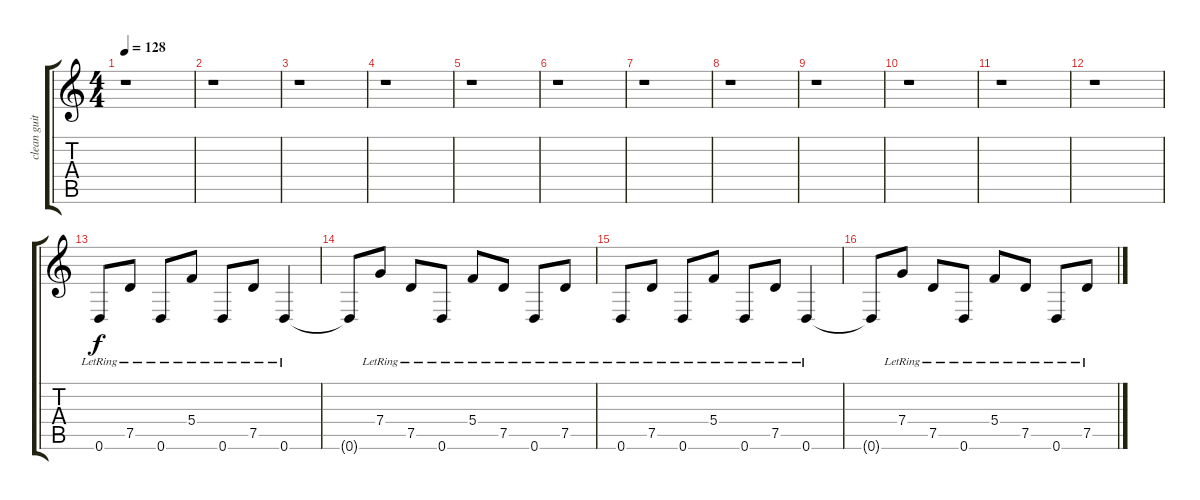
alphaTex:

\track ("clean guitar" "clean guit") {instrument electricguitarclean}
\staff {score tabs}
\tuning (D4 A3 F3 C3 G2 D2) {hide}
\ts (4 4)
\tempo 128
\clef g2
\ks c
r.1{dy f} |
r.1 |
r.1 |
r.1 |
r.1 |
r.1 |
r.1 |
r.1 |
r.1 |
r.1 |
r.1 |
r.1 |
0.6{lr}.8 7.5{lr}.8 0.6{lr}.8 5.4{lr}.8 0.6{lr}.8 7.5{lr}.8 0.6{lr}.4 |
0.6{t}.8 7.4{lr}.8 7.5{lr}.8 0.6{lr}.8 5.4{lr}.8 7.5{lr}.8 0.6{lr}.8 7.5{lr}.8 |
0.6{lr}.8 7.5{lr}.8 0.6{lr}.8 5.4{lr}.8 0.6{lr}.8 7.5{lr}.8 0.6{lr}.4 |
0.6{t}.8 7.4{lr}.8 7.5{lr}.8 0.6{lr}.8 5.4{lr}.8 7.5{lr}.8 0.6{lr}.8 7.5{lr}.8
